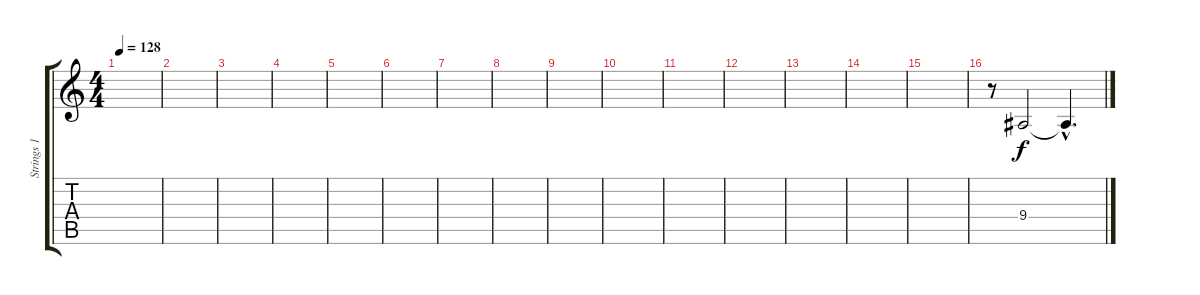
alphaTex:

\track ("Strings 1" "Strings 1") {instrument stringensemble1}
\staff {score tabs}
\tuning (Eb4 Bb3 Gb3 Db3 Ab2 Eb2) {hide}
\ts (4 4)
\tempo 128
\clef g2
\ks c
|
|
|
|
|
|
|
|
|
|
|
|
|
|
|
r.8{volume 14 balance 2} 9.4.2 9.4{hac t}.4{d}
